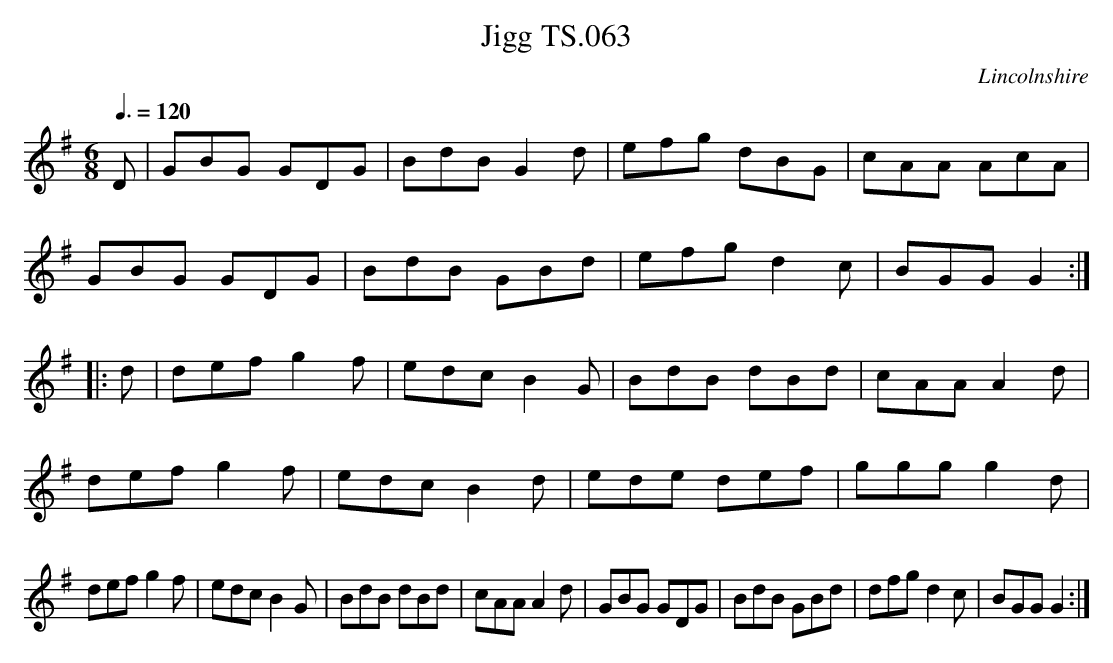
X:1
T:Jigg TS.063
L:1/8
M:6/8
O:Lincolnshire
Q:3/8=120
K:G
D|GBG  GDG|BdBG2d|efg dBG|cAA AcA|!
GBG GDG|BdB GBd|efg d2c|BGGG2:|!
|:d|defg2f|edcB2G|BdB dBd|cAAA2d|!
defg2f|edc B2d|ede def|gggg2d|!
def g2f|edcB2G|BdB dBd|cAAA2d|
GBG GDG|BdB GBd|dfgd2c|BGGG2:|]
